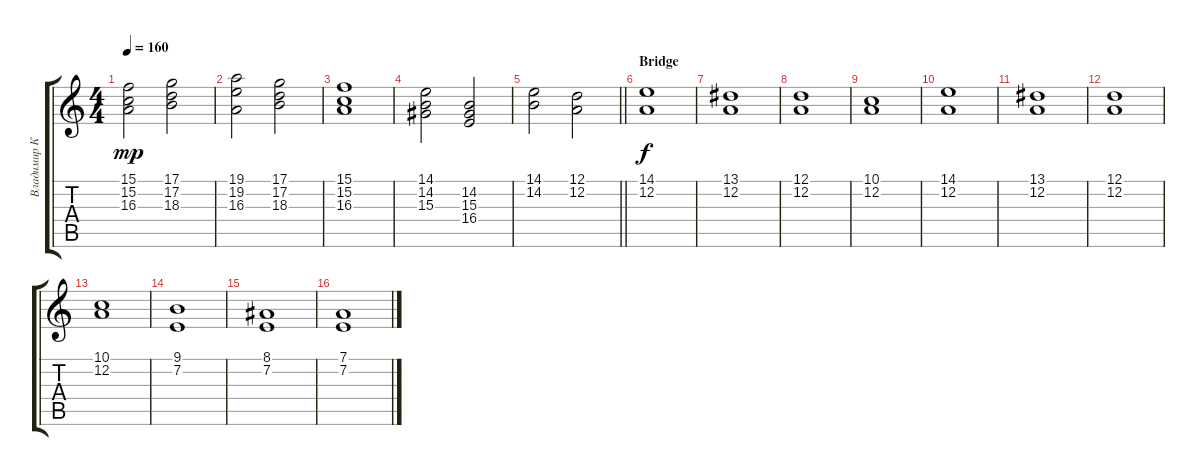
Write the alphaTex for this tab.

\track ("Владимир Капырин" "Владимир К") {instrument harpsichord}
\staff {score tabs}
\tuning (D4 A3 F3 C3 G2 D2) {hide}
\ts (4 4)
\tempo 160
\clef g2
\ks c
(15.1 15.2 16.3).2{dy mp} (17.1 17.2 18.3).2 |
(19.1 19.2 16.3).2 (17.1 17.2 18.3).2 |
(15.1 15.2 16.3).1 |
(14.1 14.2 15.3).2 (14.2 15.3 16.4).2 |
\barLineRight lightlight
(14.1 14.2).2 (12.1 12.2).2 |
\section ("" "Bridge")
(14.1 12.2).1{dy f instrument synthstrings1} |
(13.1 12.2).1 |
(12.1 12.2).1 |
(10.1 12.2).1 |
(14.1 12.2).1 |
(13.1 12.2).1 |
(12.1 12.2).1 |
(10.1 12.2).1 |
(9.1 7.2).1 |
(8.1 7.2).1 |
(7.1 7.2).1
